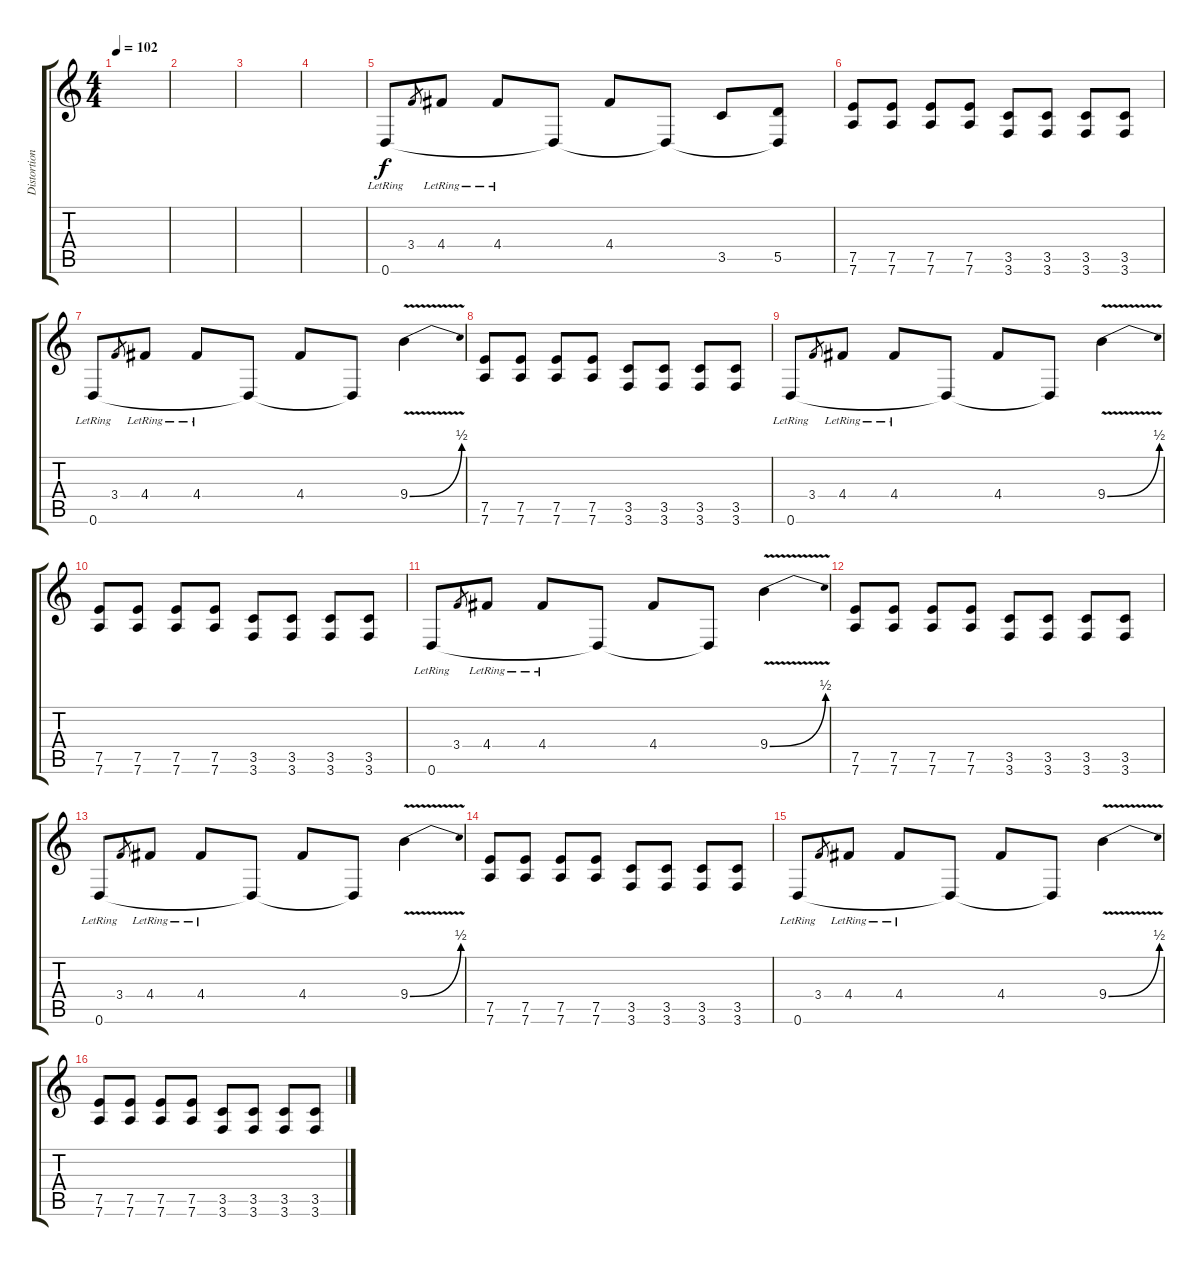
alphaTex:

\track ("Distortion" "Distortion") {instrument overdrivenguitar}
\staff {score tabs}
\tuning (E4 B3 G3 D3 A2 D2) {hide}
\ts (4 4)
\tempo 102
\clef g2
\ks c
|
|
|
|
0.6{lr}.8 3.4.8{gr} 4.4{lr}.8 4.4{lr}.8 0.6{t}.8 4.4.8 0.6{t}.8 3.5.8 (5.5 0.6{t}).8 |
(7.5 7.6).8 (7.5 7.6).8 (7.5 7.6).8 (7.5 7.6).8 (3.5 3.6).8 (3.5 3.6).8 (3.5 3.6).8 (3.5 3.6).8 |
0.6{lr}.8 3.4.8{gr} 4.4{lr}.8 4.4{lr}.8 0.6{t}.8 4.4.8 0.6{t}.8 9.4{be (bend 0 0 60 2) v}.4 |
(7.5 7.6).8 (7.5 7.6).8 (7.5 7.6).8 (7.5 7.6).8 (3.5 3.6).8 (3.5 3.6).8 (3.5 3.6).8 (3.5 3.6).8 |
0.6{lr}.8 3.4.8{gr} 4.4{lr}.8 4.4{lr}.8 0.6{t}.8 4.4.8 0.6{t}.8 9.4{be (bend 0 0 60 2) v}.4 |
(7.5 7.6).8 (7.5 7.6).8 (7.5 7.6).8 (7.5 7.6).8 (3.5 3.6).8 (3.5 3.6).8 (3.5 3.6).8 (3.5 3.6).8 |
0.6{lr}.8 3.4.8{gr} 4.4{lr}.8 4.4{lr}.8 0.6{t}.8 4.4.8 0.6{t}.8 9.4{be (bend 0 0 60 2) v}.4 |
(7.5 7.6).8 (7.5 7.6).8 (7.5 7.6).8 (7.5 7.6).8 (3.5 3.6).8 (3.5 3.6).8 (3.5 3.6).8 (3.5 3.6).8 |
0.6{lr}.8 3.4.8{gr} 4.4{lr}.8 4.4{lr}.8 0.6{t}.8 4.4.8 0.6{t}.8 9.4{be (bend 0 0 60 2) v}.4 |
(7.5 7.6).8 (7.5 7.6).8 (7.5 7.6).8 (7.5 7.6).8 (3.5 3.6).8 (3.5 3.6).8 (3.5 3.6).8 (3.5 3.6).8 |
0.6{lr}.8 3.4.8{gr} 4.4{lr}.8 4.4{lr}.8 0.6{t}.8 4.4.8 0.6{t}.8 9.4{be (bend 0 0 60 2) v}.4 |
(7.5 7.6).8 (7.5 7.6).8 (7.5 7.6).8 (7.5 7.6).8 (3.5 3.6).8 (3.5 3.6).8 (3.5 3.6).8 (3.5 3.6).8
